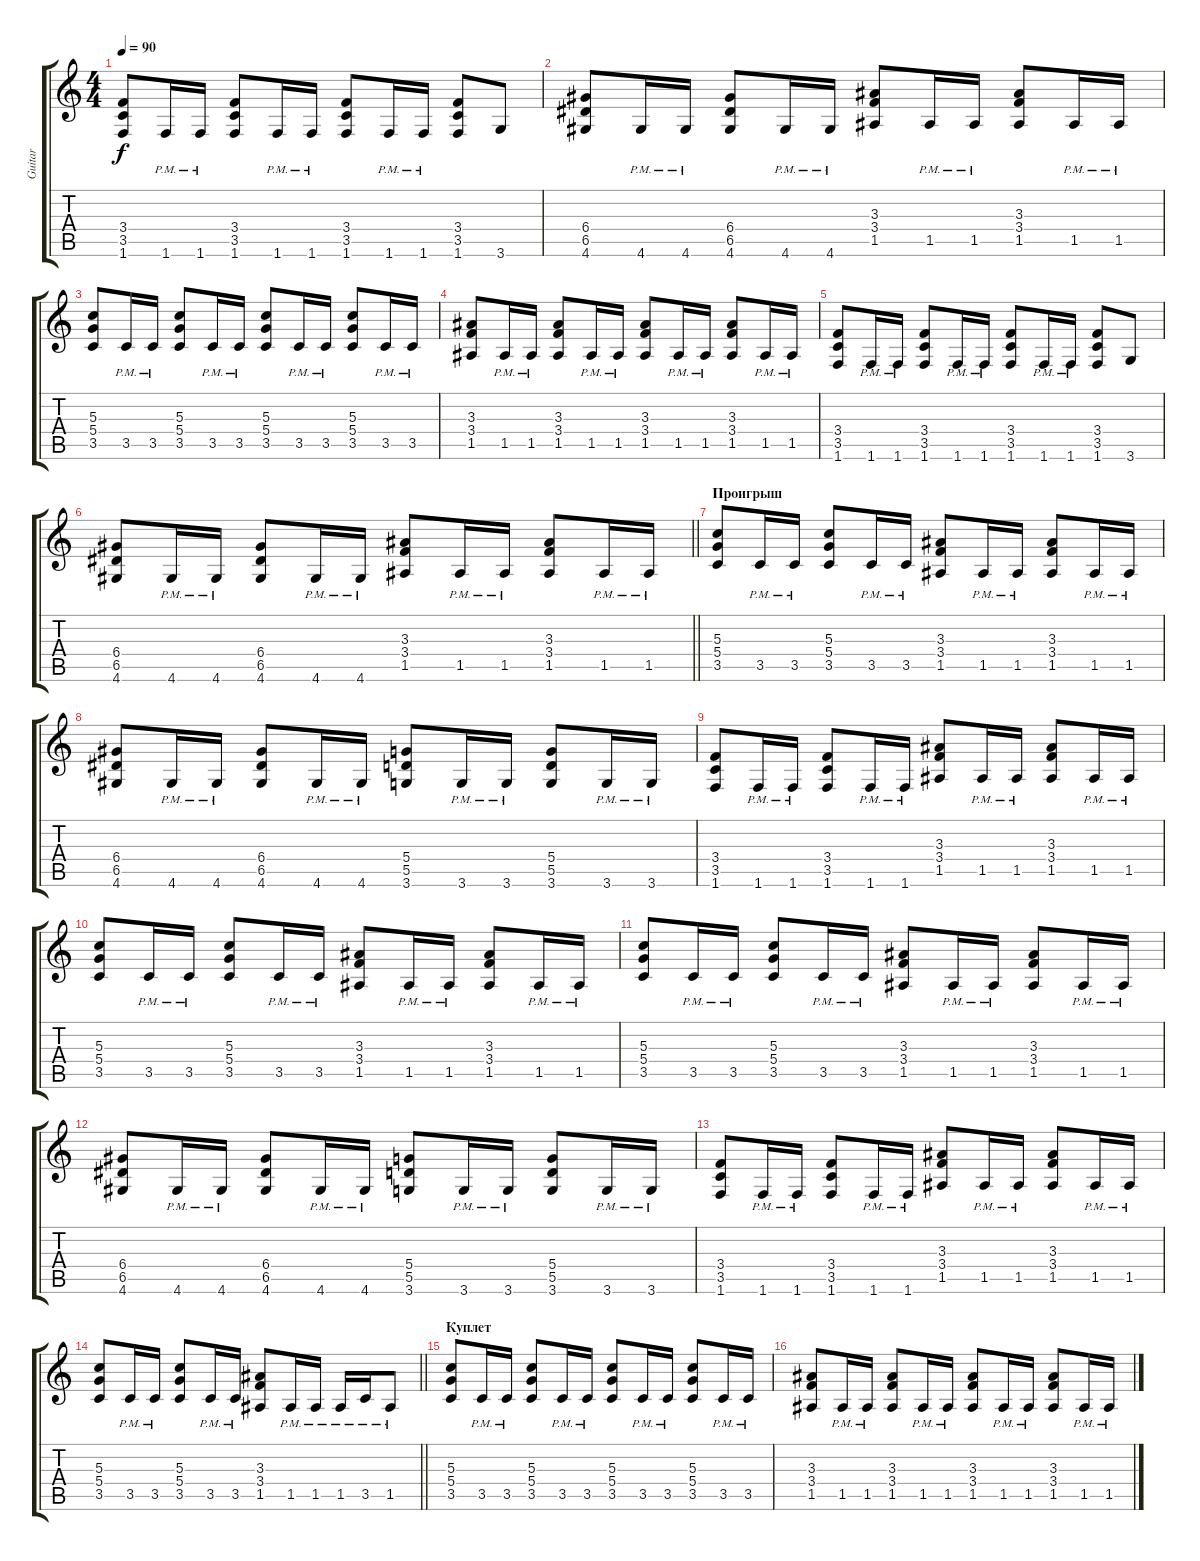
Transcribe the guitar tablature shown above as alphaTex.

\track ("Guitar" "Guitar") {instrument distortionguitar}
\staff {score tabs}
\tuning (E4 B3 G3 D3 A2 E2) {hide}
\ts (4 4)
\tempo 90
\clef g2
\ks c
(3.4 3.5 1.6).8{dy f} 1.6{pm}.16 1.6{pm}.16 (3.4 3.5 1.6).8 1.6{pm}.16 1.6{pm}.16 (3.4 3.5 1.6).8 1.6{pm}.16 1.6{pm}.16 (3.4 3.5 1.6).8 3.6.8 |
(6.4 6.5 4.6).8 4.6{pm}.16 4.6{pm}.16 (6.4 6.5 4.6).8 4.6{pm}.16 4.6{pm}.16 (3.3 3.4 1.5).8 1.5{pm}.16 1.5{pm}.16 (3.3 3.4 1.5).8 1.5{pm}.16 1.5{pm}.16 |
(5.3 5.4 3.5).8 3.5{pm}.16 3.5{pm}.16 (5.3 5.4 3.5).8 3.5{pm}.16 3.5{pm}.16 (5.3 5.4 3.5).8 3.5{pm}.16 3.5{pm}.16 (5.3 5.4 3.5).8 3.5{pm}.16 3.5{pm}.16 |
(3.3 3.4 1.5).8 1.5{pm}.16 1.5{pm}.16 (3.3 3.4 1.5).8 1.5{pm}.16 1.5{pm}.16 (3.3 3.4 1.5).8 1.5{pm}.16 1.5{pm}.16 (3.3 3.4 1.5).8 1.5{pm}.16 1.5{pm}.16 |
(3.4 3.5 1.6).8 1.6{pm}.16 1.6{pm}.16 (3.4 3.5 1.6).8 1.6{pm}.16 1.6{pm}.16 (3.4 3.5 1.6).8 1.6{pm}.16 1.6{pm}.16 (3.4 3.5 1.6).8 3.6.8 |
\barLineRight lightlight
(6.4 6.5 4.6).8 4.6{pm}.16 4.6{pm}.16 (6.4 6.5 4.6).8 4.6{pm}.16 4.6{pm}.16 (3.3 3.4 1.5).8 1.5{pm}.16 1.5{pm}.16 (3.3 3.4 1.5).8 1.5{pm}.16 1.5{pm}.16 |
\section ("" "Проигрыш")
(5.3 5.4 3.5).8 3.5{pm}.16 3.5{pm}.16 (5.3 5.4 3.5).8 3.5{pm}.16 3.5{pm}.16 (3.3 3.4 1.5).8 1.5{pm}.16 1.5{pm}.16 (3.3 3.4 1.5).8 1.5{pm}.16 1.5{pm}.16 |
(6.4 6.5 4.6).8 4.6{pm}.16 4.6{pm}.16 (6.4 6.5 4.6).8 4.6{pm}.16 4.6{pm}.16 (5.4 5.5 3.6).8 3.6{pm}.16 3.6{pm}.16 (5.4 5.5 3.6).8 3.6{pm}.16 3.6{pm}.16 |
(3.4 3.5 1.6).8 1.6{pm}.16 1.6{pm}.16 (3.4 3.5 1.6).8 1.6{pm}.16 1.6{pm}.16 (3.3 3.4 1.5).8 1.5{pm}.16 1.5{pm}.16 (3.3 3.4 1.5).8 1.5{pm}.16 1.5{pm}.16 |
(5.3 5.4 3.5).8 3.5{pm}.16 3.5{pm}.16 (5.3 5.4 3.5).8 3.5{pm}.16 3.5{pm}.16 (3.3 3.4 1.5).8 1.5{pm}.16 1.5{pm}.16 (3.3 3.4 1.5).8 1.5{pm}.16 1.5{pm}.16 |
(5.3 5.4 3.5).8 3.5{pm}.16 3.5{pm}.16 (5.3 5.4 3.5).8 3.5{pm}.16 3.5{pm}.16 (3.3 3.4 1.5).8 1.5{pm}.16 1.5{pm}.16 (3.3 3.4 1.5).8 1.5{pm}.16 1.5{pm}.16 |
(6.4 6.5 4.6).8 4.6{pm}.16 4.6{pm}.16 (6.4 6.5 4.6).8 4.6{pm}.16 4.6{pm}.16 (5.4 5.5 3.6).8 3.6{pm}.16 3.6{pm}.16 (5.4 5.5 3.6).8 3.6{pm}.16 3.6{pm}.16 |
(3.4 3.5 1.6).8 1.6{pm}.16 1.6{pm}.16 (3.4 3.5 1.6).8 1.6{pm}.16 1.6{pm}.16 (3.3 3.4 1.5).8 1.5{pm}.16 1.5{pm}.16 (3.3 3.4 1.5).8 1.5{pm}.16 1.5{pm}.16 |
\barLineRight lightlight
(5.3 5.4 3.5).8 3.5{pm}.16 3.5{pm}.16 (5.3 5.4 3.5).8 3.5{pm}.16 3.5{pm}.16 (3.3 3.4 1.5).8 1.5{pm}.16 1.5{pm}.16 1.5{pm}.16 3.5{pm}.16 1.5{pm}.8 |
\section ("" "Куплет")
(5.3 5.4 3.5).8 3.5{pm}.16 3.5{pm}.16 (5.3 5.4 3.5).8 3.5{pm}.16 3.5{pm}.16 (5.3 5.4 3.5).8 3.5{pm}.16 3.5{pm}.16 (5.3 5.4 3.5).8 3.5{pm}.16 3.5{pm}.16 |
(3.3 3.4 1.5).8 1.5{pm}.16 1.5{pm}.16 (3.3 3.4 1.5).8 1.5{pm}.16 1.5{pm}.16 (3.3 3.4 1.5).8 1.5{pm}.16 1.5{pm}.16 (3.3 3.4 1.5).8 1.5{pm}.16 1.5{pm}.16
